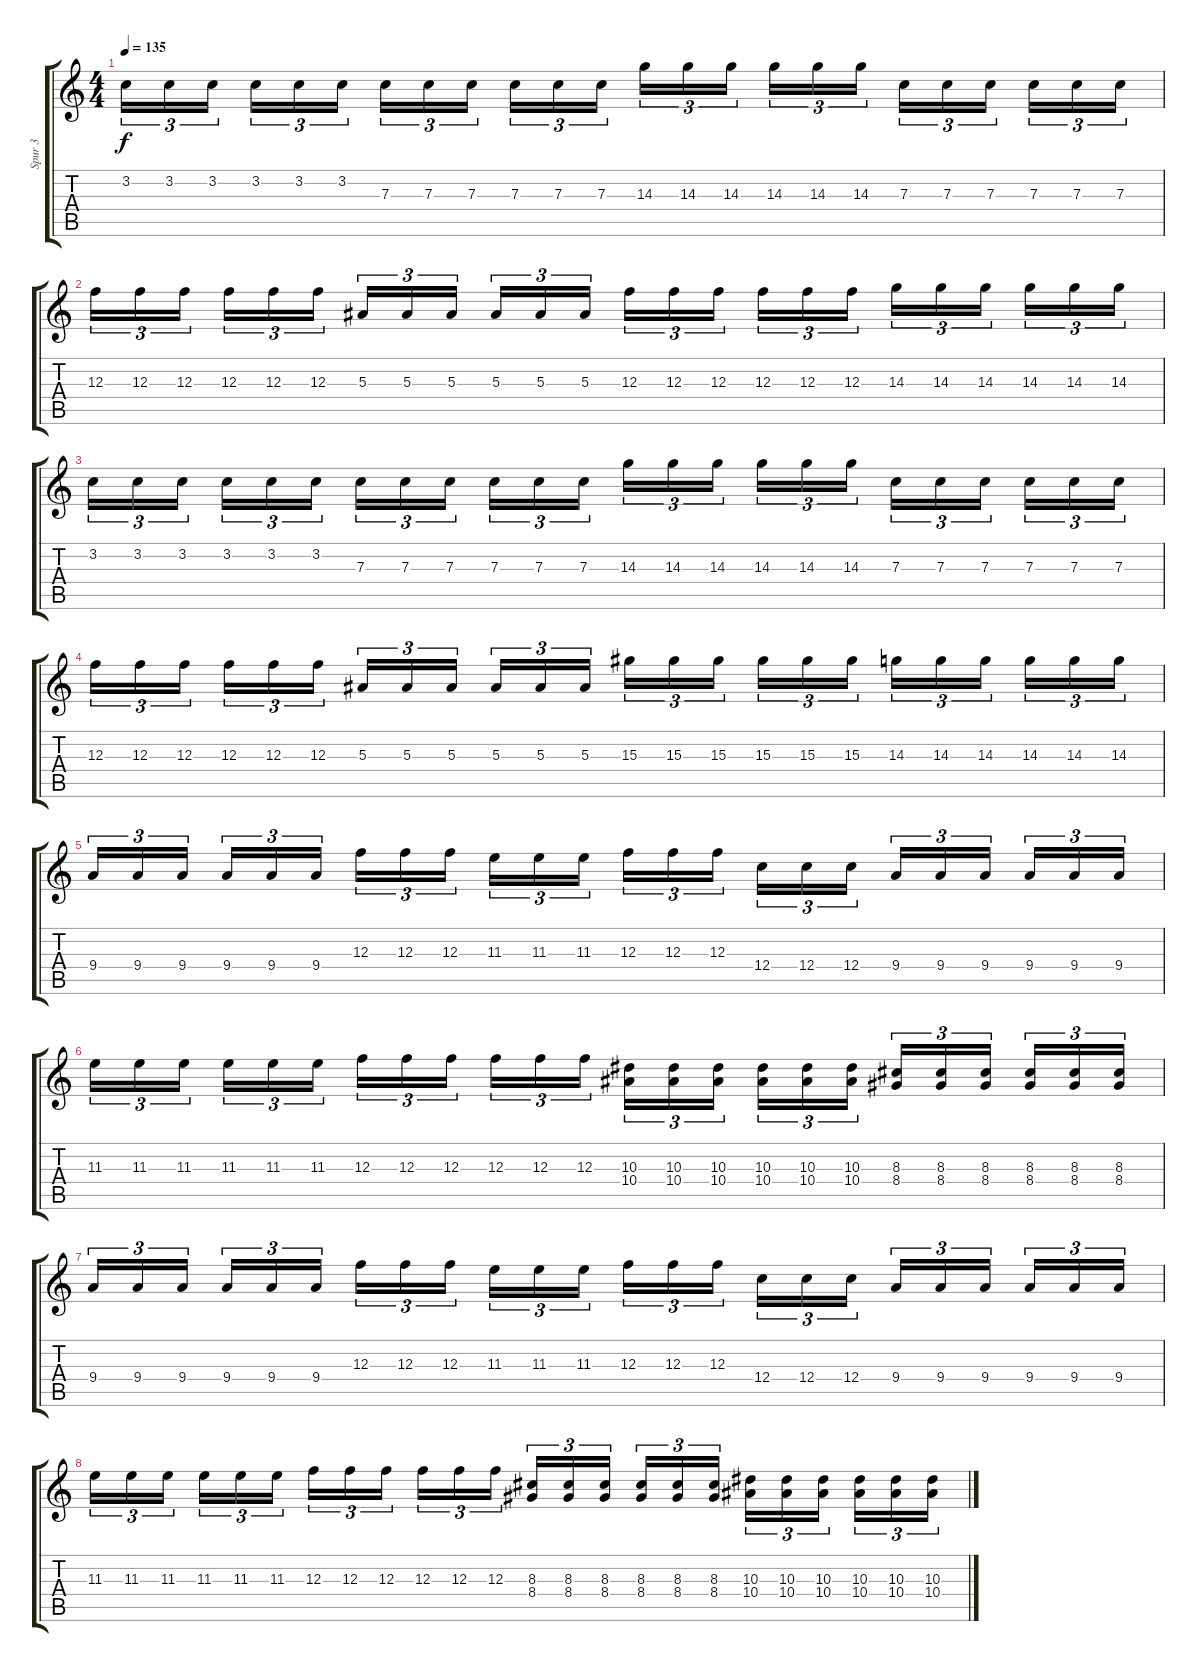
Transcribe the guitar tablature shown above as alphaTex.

\track ("Spur 3" "Spur 3") {instrument distortionguitar}
\staff {score tabs}
\tuning (D4 A3 F3 C3 G2 C2) {hide}
\ts (4 4)
\tempo 135
\clef g2
\ks c
3.2.16{tu (3 2) dy f} 3.2.16{tu (3 2)} 3.2.16{tu (3 2) beam splitsecondary} 3.2.16{tu (3 2)} 3.2.16{tu (3 2)} 3.2.16{tu (3 2)} 7.3.16{tu (3 2)} 7.3.16{tu (3 2)} 7.3.16{tu (3 2) beam splitsecondary} 7.3.16{tu (3 2)} 7.3.16{tu (3 2)} 7.3.16{tu (3 2)} 14.3.16{tu (3 2)} 14.3.16{tu (3 2)} 14.3.16{tu (3 2) beam splitsecondary} 14.3.16{tu (3 2)} 14.3.16{tu (3 2)} 14.3.16{tu (3 2)} 7.3.16{tu (3 2)} 7.3.16{tu (3 2)} 7.3.16{tu (3 2) beam splitsecondary} 7.3.16{tu (3 2)} 7.3.16{tu (3 2)} 7.3.16{tu (3 2)} |
12.3.16{tu (3 2)} 12.3.16{tu (3 2)} 12.3.16{tu (3 2) beam splitsecondary} 12.3.16{tu (3 2)} 12.3.16{tu (3 2)} 12.3.16{tu (3 2)} 5.3.16{tu (3 2)} 5.3.16{tu (3 2)} 5.3.16{tu (3 2) beam splitsecondary} 5.3.16{tu (3 2)} 5.3.16{tu (3 2)} 5.3.16{tu (3 2)} 12.3.16{tu (3 2)} 12.3.16{tu (3 2)} 12.3.16{tu (3 2) beam splitsecondary} 12.3.16{tu (3 2)} 12.3.16{tu (3 2)} 12.3.16{tu (3 2)} 14.3.16{tu (3 2)} 14.3.16{tu (3 2)} 14.3.16{tu (3 2) beam splitsecondary} 14.3.16{tu (3 2)} 14.3.16{tu (3 2)} 14.3.16{tu (3 2)} |
3.2.16{tu (3 2)} 3.2.16{tu (3 2)} 3.2.16{tu (3 2) beam splitsecondary} 3.2.16{tu (3 2)} 3.2.16{tu (3 2)} 3.2.16{tu (3 2)} 7.3.16{tu (3 2)} 7.3.16{tu (3 2)} 7.3.16{tu (3 2) beam splitsecondary} 7.3.16{tu (3 2)} 7.3.16{tu (3 2)} 7.3.16{tu (3 2)} 14.3.16{tu (3 2)} 14.3.16{tu (3 2)} 14.3.16{tu (3 2) beam splitsecondary} 14.3.16{tu (3 2)} 14.3.16{tu (3 2)} 14.3.16{tu (3 2)} 7.3.16{tu (3 2)} 7.3.16{tu (3 2)} 7.3.16{tu (3 2) beam splitsecondary} 7.3.16{tu (3 2)} 7.3.16{tu (3 2)} 7.3.16{tu (3 2)} |
12.3.16{tu (3 2)} 12.3.16{tu (3 2)} 12.3.16{tu (3 2) beam splitsecondary} 12.3.16{tu (3 2)} 12.3.16{tu (3 2)} 12.3.16{tu (3 2)} 5.3.16{tu (3 2)} 5.3.16{tu (3 2)} 5.3.16{tu (3 2) beam splitsecondary} 5.3.16{tu (3 2)} 5.3.16{tu (3 2)} 5.3.16{tu (3 2)} 15.3.16{tu (3 2)} 15.3.16{tu (3 2)} 15.3.16{tu (3 2) beam splitsecondary} 15.3.16{tu (3 2)} 15.3.16{tu (3 2)} 15.3.16{tu (3 2)} 14.3.16{tu (3 2)} 14.3.16{tu (3 2)} 14.3.16{tu (3 2) beam splitsecondary} 14.3.16{tu (3 2)} 14.3.16{tu (3 2)} 14.3.16{tu (3 2)} |
9.4.16{tu (3 2)} 9.4.16{tu (3 2)} 9.4.16{tu (3 2) beam splitsecondary} 9.4.16{tu (3 2)} 9.4.16{tu (3 2)} 9.4.16{tu (3 2)} 12.3.16{tu (3 2)} 12.3.16{tu (3 2)} 12.3.16{tu (3 2) beam splitsecondary} 11.3.16{tu (3 2)} 11.3.16{tu (3 2)} 11.3.16{tu (3 2)} 12.3.16{tu (3 2)} 12.3.16{tu (3 2)} 12.3.16{tu (3 2) beam splitsecondary} 12.4.16{tu (3 2)} 12.4.16{tu (3 2)} 12.4.16{tu (3 2)} 9.4.16{tu (3 2)} 9.4.16{tu (3 2)} 9.4.16{tu (3 2) beam splitsecondary} 9.4.16{tu (3 2)} 9.4.16{tu (3 2)} 9.4.16{tu (3 2)} |
11.3.16{tu (3 2)} 11.3.16{tu (3 2)} 11.3.16{tu (3 2) beam splitsecondary} 11.3.16{tu (3 2)} 11.3.16{tu (3 2)} 11.3.16{tu (3 2)} 12.3.16{tu (3 2)} 12.3.16{tu (3 2)} 12.3.16{tu (3 2) beam splitsecondary} 12.3.16{tu (3 2)} 12.3.16{tu (3 2)} 12.3.16{tu (3 2)} (10.3 10.4).16{tu (3 2)} (10.3 10.4).16{tu (3 2)} (10.3 10.4).16{tu (3 2) beam splitsecondary} (10.3 10.4).16{tu (3 2)} (10.3 10.4).16{tu (3 2)} (10.3 10.4).16{tu (3 2)} (8.3 8.4).16{tu (3 2)} (8.3 8.4).16{tu (3 2)} (8.3 8.4).16{tu (3 2) beam splitsecondary} (8.3 8.4).16{tu (3 2)} (8.3 8.4).16{tu (3 2)} (8.3 8.4).16{tu (3 2)} |
9.4.16{tu (3 2)} 9.4.16{tu (3 2)} 9.4.16{tu (3 2) beam splitsecondary} 9.4.16{tu (3 2)} 9.4.16{tu (3 2)} 9.4.16{tu (3 2)} 12.3.16{tu (3 2)} 12.3.16{tu (3 2)} 12.3.16{tu (3 2) beam splitsecondary} 11.3.16{tu (3 2)} 11.3.16{tu (3 2)} 11.3.16{tu (3 2)} 12.3.16{tu (3 2)} 12.3.16{tu (3 2)} 12.3.16{tu (3 2) beam splitsecondary} 12.4.16{tu (3 2)} 12.4.16{tu (3 2)} 12.4.16{tu (3 2)} 9.4.16{tu (3 2)} 9.4.16{tu (3 2)} 9.4.16{tu (3 2) beam splitsecondary} 9.4.16{tu (3 2)} 9.4.16{tu (3 2)} 9.4.16{tu (3 2)} |
11.3.16{tu (3 2)} 11.3.16{tu (3 2)} 11.3.16{tu (3 2) beam splitsecondary} 11.3.16{tu (3 2)} 11.3.16{tu (3 2)} 11.3.16{tu (3 2)} 12.3.16{tu (3 2)} 12.3.16{tu (3 2)} 12.3.16{tu (3 2) beam splitsecondary} 12.3.16{tu (3 2)} 12.3.16{tu (3 2)} 12.3.16{tu (3 2)} (8.3 8.4).16{tu (3 2)} (8.3 8.4).16{tu (3 2)} (8.3 8.4).16{tu (3 2) beam splitsecondary} (8.3 8.4).16{tu (3 2)} (8.3 8.4).16{tu (3 2)} (8.3 8.4).16{tu (3 2)} (10.3 10.4).16{tu (3 2)} (10.3 10.4).16{tu (3 2)} (10.3 10.4).16{tu (3 2) beam splitsecondary} (10.3 10.4).16{tu (3 2)} (10.3 10.4).16{tu (3 2)} (10.3 10.4).16{tu (3 2)}
